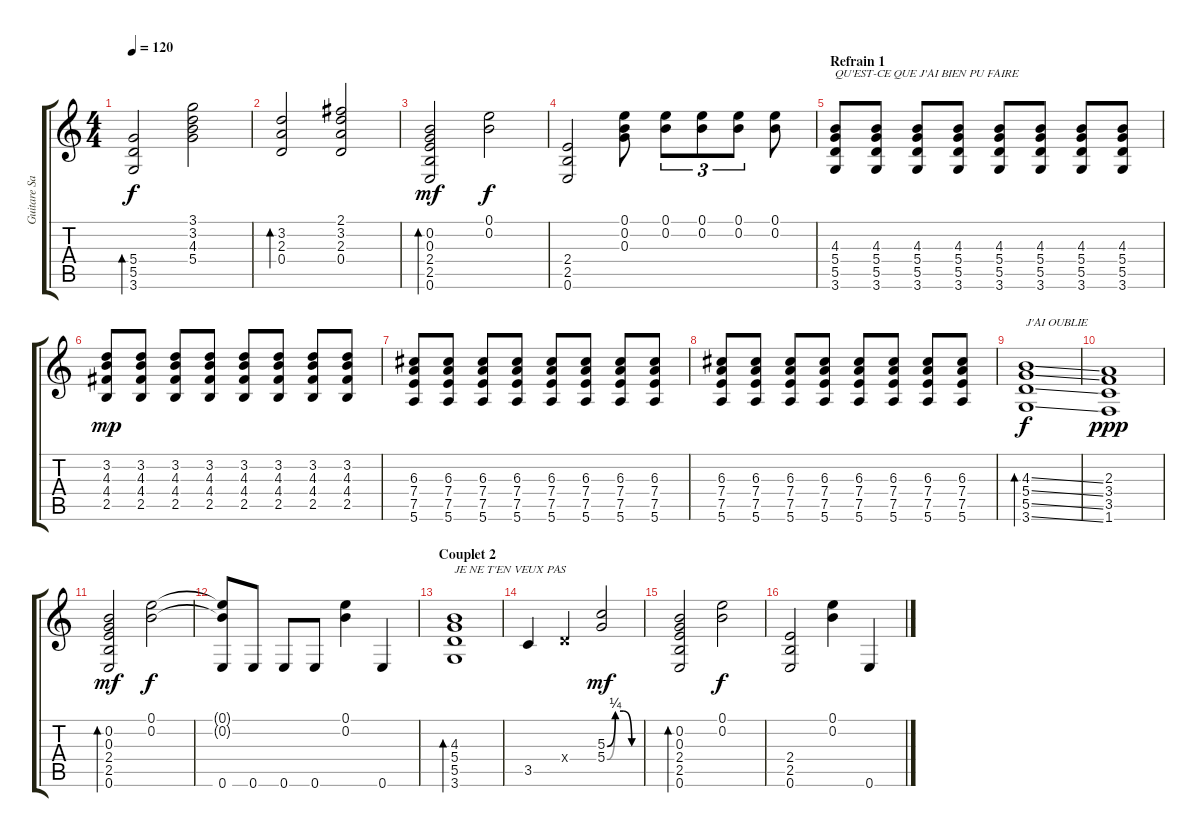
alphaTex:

\track ("Guitare Saturer" "Guitare Sa") {instrument distortionguitar}
\staff {score tabs}
\tuning (E4 B3 G3 D3 A2 E2) {hide}
\ts (4 4)
\tempo 120
\clef g2
\ks c
(5.4 5.5 3.6).2{bd 120 dy f} (3.1 3.2 4.3 5.4).2 |
(3.2 2.3 0.4).2{bd 60} (2.1 3.2 2.3 0.4).2 |
(0.2 0.3 2.4 2.5 0.6).2{bd 120 dy mf} (0.1 0.2).2{dy f} |
(2.4 2.5 0.6).2 (0.1 0.2 0.3).8 (0.1 0.2).8{tu (3 2)} (0.1 0.2).8{tu (3 2)} (0.1 0.2).8{tu (3 2)} (0.1 0.2).8 |
\section ("" "Refrain 1")
(4.3 5.4 5.5 3.6).8{txt "QU'EST-CE QUE J'AI BIEN PU FAIRE"} (4.3 5.4 5.5 3.6).8 (4.3 5.4 5.5 3.6).8 (4.3 5.4 5.5 3.6).8 (4.3 5.4 5.5 3.6).8 (4.3 5.4 5.5 3.6).8 (4.3 5.4 5.5 3.6).8 (4.3 5.4 5.5 3.6).8 |
(3.2 4.3 4.4 2.5).8{dy mp} (3.2 4.3 4.4 2.5).8 (3.2 4.3 4.4 2.5).8 (3.2 4.3 4.4 2.5).8 (3.2 4.3 4.4 2.5).8 (3.2 4.3 4.4 2.5).8 (3.2 4.3 4.4 2.5).8 (3.2 4.3 4.4 2.5).8 |
(6.3 7.4 7.5 5.6).8 (6.3 7.4 7.5 5.6).8 (6.3 7.4 7.5 5.6).8 (6.3 7.4 7.5 5.6).8 (6.3 7.4 7.5 5.6).8 (6.3 7.4 7.5 5.6).8 (6.3 7.4 7.5 5.6).8 (6.3 7.4 7.5 5.6).8 |
(6.3 7.4 7.5 5.6).8 (6.3 7.4 7.5 5.6).8 (6.3 7.4 7.5 5.6).8 (6.3 7.4 7.5 5.6).8 (6.3 7.4 7.5 5.6).8 (6.3 7.4 7.5 5.6).8 (6.3 7.4 7.5 5.6).8 (6.3 7.4 7.5 5.6).8 |
(4.3{ss} 5.4{ss} 5.5{ss} 3.6{ss}).1{bd 60 txt "J'AI OUBLIE" dy f} |
(2.3 3.4 3.5 1.6).1{dy ppp} |
(0.2 0.3 2.4 2.5 0.6).2{bd 120 dy mf} (0.1 0.2).2{dy f} |
(0.1{t} 0.2{t} 0.6).8 0.6.8 0.6.8 0.6.8 (0.1 0.2).4 0.6.4 |
\section ("" "Couplet 2")
(4.3 5.4 5.5 3.6).1{bd 120 txt "JE NE T'EN VEUX PAS"} |
3.5.4 0.4{x}.4 (5.3{be (custom 0 0 15 1 30 1 45 0 60 0)} 5.4{be (custom 0 0 15 1 30 1 45 0 60 0)}).2{dy mf} |
(0.2 0.3 2.4 2.5 0.6).2{bd 120} (0.1 0.2).2{dy f} |
(2.4 2.5 0.6).2 (0.1 0.2).4 0.6.4
